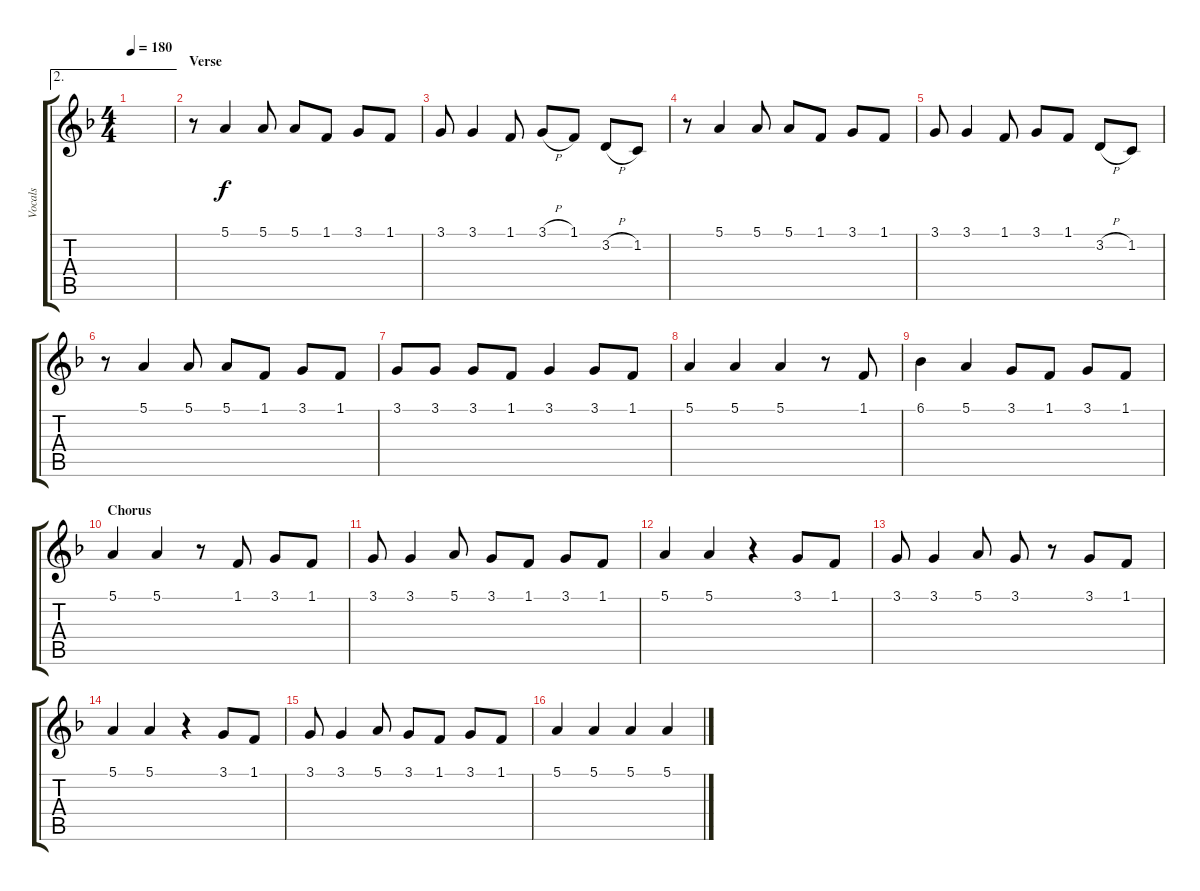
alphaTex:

\track ("Vocals" "Vocals") {instrument trombone}
\staff {score tabs}
\tuning (E4 B3 G3 D3 A2 E2) {hide}
\ae 2
\ts (4 4)
\tempo 180
\clef g2
\ks f
|
\section ("" "Verse")
r.8 5.1.4 5.1.8 5.1.8 1.1.8 3.1.8 1.1.8 |
3.1.8 3.1.4 1.1.8 3.1{h}.8 1.1.8 3.2{h}.8 1.2.8 |
r.8 5.1.4 5.1.8 5.1.8 1.1.8 3.1.8 1.1.8 |
3.1.8 3.1.4 1.1.8 3.1.8 1.1.8 3.2{h}.8 1.2.8 |
r.8 5.1.4 5.1.8 5.1.8 1.1.8 3.1.8 1.1.8 |
3.1.8 3.1.8 3.1.8 1.1.8 3.1.4 3.1.8 1.1.8 |
5.1.4 5.1.4 5.1.4 r.8 1.1.8 |
6.1.4 5.1.4 3.1.8 1.1.8 3.1.8 1.1.8 |
\section ("" "Chorus")
5.1.4 5.1.4 r.8 1.1.8 3.1.8 1.1.8 |
3.1.8 3.1.4 5.1.8 3.1.8 1.1.8 3.1.8 1.1.8 |
5.1.4 5.1.4 r.4 3.1.8 1.1.8 |
3.1.8 3.1.4 5.1.8 3.1.8 r.8 3.1.8 1.1.8 |
5.1.4 5.1.4 r.4 3.1.8 1.1.8 |
3.1.8 3.1.4 5.1.8 3.1.8 1.1.8 3.1.8 1.1.8 |
5.1.4 5.1.4 5.1.4 5.1.4
